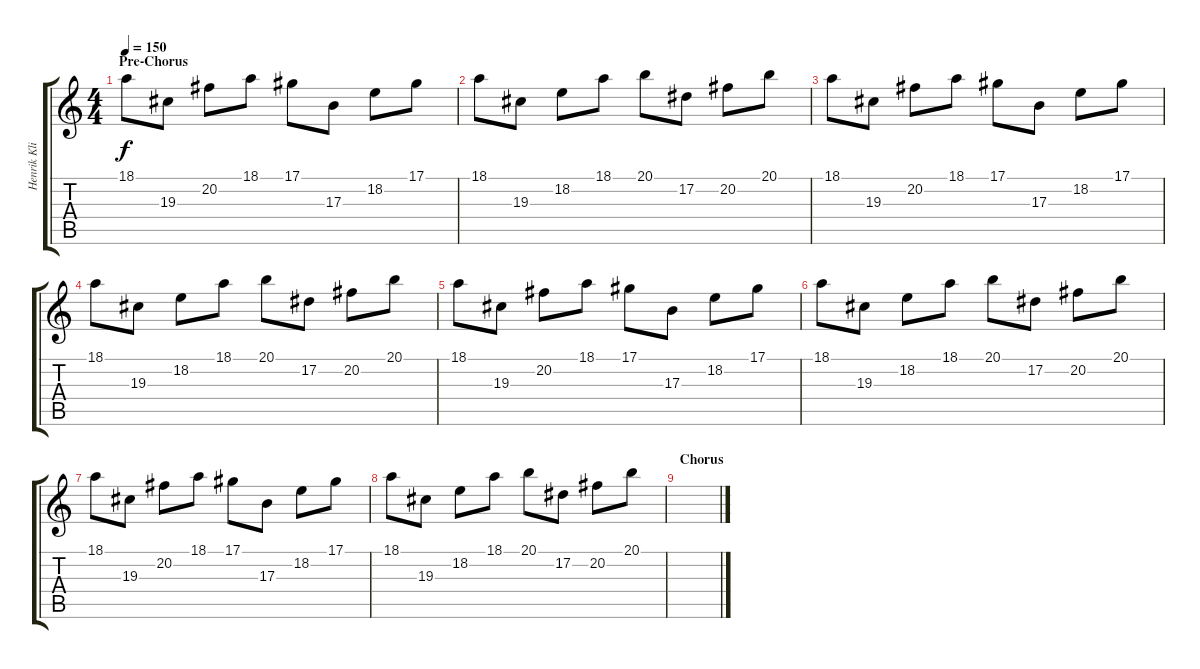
\track ("Henrik Klingenberg - Leads" "Henrik Kli") {instrument pad1newage}
\staff {score tabs}
\tuning (Eb4 Bb3 Gb3 Db3 Ab2 Eb2) {hide}
\ts (4 4)
\section ("" "Pre-Chorus")
\tempo 150
\clef g2
\ks c
18.1.8{dy f volume 10} 19.3.8 20.2.8 18.1.8 17.1.8 17.3.8 18.2.8 17.1.8 |
18.1.8 19.3.8 18.2.8 18.1.8 20.1.8 17.2.8 20.2.8 20.1.8 |
18.1.8 19.3.8 20.2.8 18.1.8 17.1.8 17.3.8 18.2.8 17.1.8 |
18.1.8 19.3.8 18.2.8 18.1.8 20.1.8 17.2.8 20.2.8 20.1.8 |
18.1.8 19.3.8 20.2.8 18.1.8 17.1.8 17.3.8 18.2.8 17.1.8 |
18.1.8 19.3.8 18.2.8 18.1.8 20.1.8 17.2.8 20.2.8 20.1.8 |
18.1.8 19.3.8 20.2.8 18.1.8 17.1.8 17.3.8 18.2.8 17.1.8 |
18.1.8 19.3.8 18.2.8 18.1.8 20.1.8 17.2.8 20.2.8 20.1.8 |
\section ("" "Chorus")
